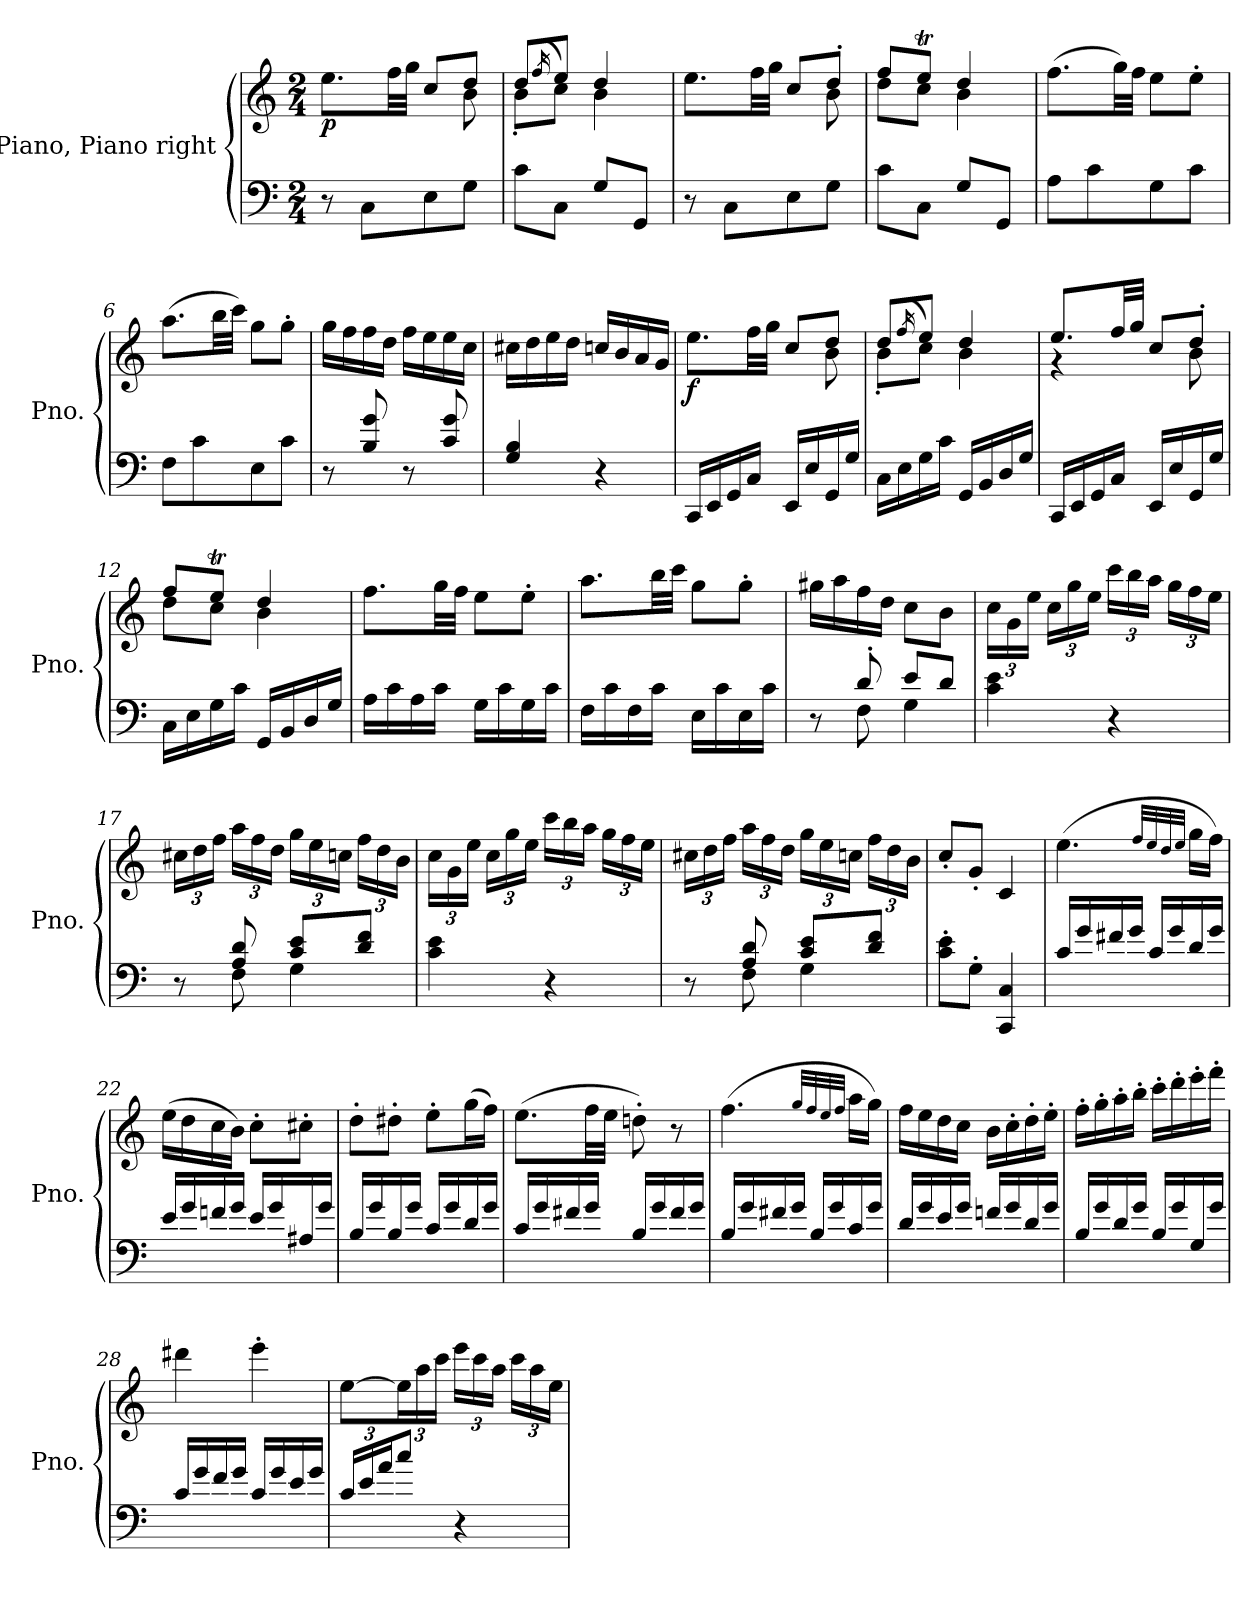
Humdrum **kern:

**kern	**kern	**dynam
*part1	*part1	*part1
*staff2	*staff1	*staff1/2
*I"Piano, Piano right	*	*
*I'Pno.	*	*
*clefF4	*clefG2	*
*k[]	*k[]	*
*M2/4	*M2/4	*
=1	=1	=1
*	*^	*
!	!	!	!LO:DY:b
8r	8.ee\L	4.ryy	p
8C\L	.	.	.
.	32ff\LL	.	.
.	32gg\JJJ	.	.
8E\	8cc/L	.	.
8G\J	8dd/J	8b\	.
=2	=2	=2	=2
8c\L	8dd/L	8b'\L	.
.	(16qff/	.	.
8C\J	8ee/J)	8cc\J	.
8G/L	4dd/	4b\	.
8GG/J	.	.	.
=3	=3	=3	=3
8r	8.ee\L	4.ryy	.
8C\L	.	.	.
.	32ff\LL	.	.
.	32gg\JJJ	.	.
8E\	8cc/L	.	.
8G\J	8dd'/J	8b\	.
=4	=4	=4	=4
8c\L	8ff/L	8dd\L	.
8C\J	8eet/J	8cc\J	.
8G/L	4dd/	4b\	.
8GG/J	.	.	.
*	*v	*v	*
=5	=5	=5
8A\L	(8.ff\L	.
8c\	.	.
.	32gg\LL)	.
.	32ff\JJJ	.
8G\	8ee\L	.
8c\J	8ee'\J	.
=6	=6	=6
8F\L	(8.aa\L	.
8c\	.	.
.	32bb\LL	.
.	32ccc\JJJ)	.
8E\	8gg\L	.
8c\J	8gg'\J	.
=7	=7	=7
8r	16gg\LL	.
.	16ff\	.
8B/ 8g/	16ff\	.
.	16dd\JJ	.
8r	16ff\LL	.
.	16ee\	.
8c/ 8g/	16ee\	.
.	16cc\JJ	.
!!LO:LB:g=z
=8	=8	=8
4G/ 4B/	16cc#X\LL	.
.	16dd\	.
.	16ee\	.
.	16dd\JJ	.
4r	16ccn/LL	.
.	16b/	.
.	16a/	.
.	16g/JJ	.
=9	=9	=9
*	*^	*
!	!	!	!LO:DY:b
16CC/LL	8.ee\L	4.ryy	f
16EE/	.	.	.
16GG/	.	.	.
16C/JJ	32ff\LL	.	.
.	32gg\JJJ	.	.
16EE/LL	8cc/L	.	.
16E/	.	.	.
16GG/	8dd/J	8b\	.
16G/JJ	.	.	.
=10	=10	=10	=10
16C\LL	8dd/L	8b'\L	.
16E\	.	.	.
.	(16qff/	.	.
16G\	8ee/J)	8cc\J	.
16c\JJ	.	.	.
16GG/LL	4dd/	4b\	.
16BB/	.	.	.
16D/	.	.	.
16G/JJ	.	.	.
=11	=11	=11	=11
16CC/LL	8.ee/L	4r	.
16EE/	.	.	.
16GG/	.	.	.
16C/JJ	32ff/LL	.	.
.	32gg/JJJ	.	.
16EE/LL	8cc/L	8ryy	.
16E/	.	.	.
16GG/	8dd'/J	8b\	.
16G/JJ	.	.	.
=12	=12	=12	=12
16C\LL	8ff/L	8dd\L	.
16E\	.	.	.
16G\	8eet/J	8cc\J	.
16c\JJ	.	.	.
16GG/LL	4dd/	4b\	.
16BB/	.	.	.
16D/	.	.	.
16G/JJ	.	.	.
*	*v	*v	*
=13	=13	=13
16A\LL	8.ff\L	.
16c\	.	.
16A\	.	.
16c\JJ	32gg\LL	.
.	32ff\JJJ	.
16G\LL	8ee\L	.
16c\	.	.
16G\	8ee'\J	.
16c\JJ	.	.
!!LO:LB:g=z
=14	=14	=14
16F\LL	8.aa\L	.
16c\	.	.
16F\	.	.
16c\JJ	32bb\LL	.
.	32ccc\JJJ	.
16E\LL	8gg\L	.
16c\	.	.
16E\	8gg'\J	.
16c\JJ	.	.
=15	=15	=15
*^	*	*
8r	8ryy	16gg#X\LL	.
.	.	16aa\	.
8d'/	8F\	16ff\	.
.	.	16dd\JJ	.
8e/L	4G\	8cc\L	.
8d/J	.	8b\J	.
*v	*v	*	*
=16	=16	=16
*	*Xbrackettup	*
4c\ 4e\	24cc\LL	.
.	24g\	.
.	24ee\JJ	.
.	24cc\LL	.
.	24gg\	.
.	24ee\JJ	.
4r	24ccc\LL	.
.	24bb\	.
.	24aa\JJ	.
.	24gg\LL	.
.	24ff\	.
.	24ee\JJ	.
=17	=17	=17
*^	*	*
8r	8ryy	24cc#X\LL	.
.	.	24dd\	.
.	.	24ff\JJ	.
8A/ 8d/	8F\	24aa\LL	.
.	.	24ff\	.
.	.	24dd\JJ	.
8c/ 8e/L	4G\	24gg\LL	.
.	.	24ee\	.
.	.	24ccn\JJ	.
8d/ 8f/J	.	24ff\LL	.
.	.	24dd\	.
.	.	24b\JJ	.
*v	*v	*	*
=18	=18	=18
4c\ 4e\	24cc\LL	.
.	24g\	.
.	24ee\JJ	.
.	24cc\LL	.
.	24gg\	.
.	24ee\JJ	.
4r	24ccc\LL	.
.	24bb\	.
.	24aa\JJ	.
.	24gg\LL	.
.	24ff\	.
.	24ee\JJ	.
!!LO:LB:g=z
=19	=19	=19
*^	*	*
8r	8ryy	24cc#X\LL	.
.	.	24dd\	.
.	.	24ff\JJ	.
8A/ 8d/	8F\	24aa\LL	.
.	.	24ff\	.
.	.	24dd\JJ	.
8c/ 8e/L	4G\	24gg\LL	.
.	.	24ee\	.
.	.	24ccn\JJ	.
8d/ 8f/J	.	24ff\LL	.
.	.	24dd\	.
.	.	24b\JJ	.
*v	*v	*	*
=20	=20	=20
8c\' 8e\'L	8cc'/L	.
8G'\J	8g'/J	.
4CC/ 4C/	4c/	.
=21	=21	=21
16c/LL	(4.ee\	.
16g/	.	.
16f#X/	.	.
16g/JJ	.	.
16c/LL	.	.
16g/	.	.
.	32qff/LLL	.
.	32qee/	.
.	32qdd/	.
.	32qee/JJJ	.
16d/	16gg\LL	.
16g/JJ	16ff\JJ)	.
=22	=22	=22
16e/LL	(16ee\LL	.
16g/	16dd\	.
16fn/	16cc\	.
16g/JJ	16b\JJ)	.
16e/LL	8cc'\L	.
16g/	.	.
16A#X/	8cc#X'\J	.
16g/JJ	.	.
=23	=23	=23
16B/LL	8dd'\L	.
16g/	.	.
16B/	8dd#X'\J	.
16g/JJ	.	.
16c/LL	8ee'\L	.
16g/	.	.
16d/	(16gg\L	.
16g/JJ	16ff\JJ)	.
=24	=24	=24
16c/LL	(8.ee\L	.
16g/	.	.
16f#X/	.	.
16g/JJ	32ff\LL	.
.	32ee\JJJ	.
16B/LL	8ddn'\)	.
16g/	.	.
16f#/	8r	.
16g/JJ	.	.
!!LO:LB:g=z
=25	=25	=25
16B/LL	(4.ff\	.
16g/	.	.
16f#X/	.	.
16g/JJ	.	.
16B/LL	.	.
16g/	.	.
.	32qgg/LLL	.
.	32qff/	.
.	32qee/	.
.	32qff/JJJ	.
16c/	16aa\LL	.
16g/JJ	16gg\JJ)	.
=26	=26	=26
16d/LL	16ff\LL	.
16g/	16ee\	.
16e/	16dd\	.
16g/JJ	16cc\JJ	.
16fn/LL	16b\LL	.
16g/	16cc'\	.
16d/	16dd'\	.
16g/JJ	16ee'\JJ	.
=27	=27	=27
16B/LL	16ff'\LL	.
16g/	16gg'\	.
16d/	16aa'\	.
16g/JJ	16bb'\JJ	.
16B/LL	16ccc'\LL	.
16g/	16ddd'\	.
16G/	16eee'\	.
16g/JJ	16fff'\JJ	.
=28	=28	=28
16c/LL	4ddd#X\	.
16g/	.	.
16f/	.	.
16g/JJ	.	.
16c/LL	4eee'\	.
16g/	.	.
16e/	.	.
16g/JJ	.	.
=29	=29	=29
*Xbrackettup	*	*
24c/LL	[8ee\L	.
24e/	.	.
24a/J	.	.
8cc/J	24ee\L]	.
.	24aa\	.
.	24ccc\JJ	.
4r	24eee\LL	.
.	24ccc\	.
.	24aa\JJ	.
.	24ccc\LL	.
.	24aa\	.
.	24ee\JJ	.
=	=	=
*-	*-	*-
